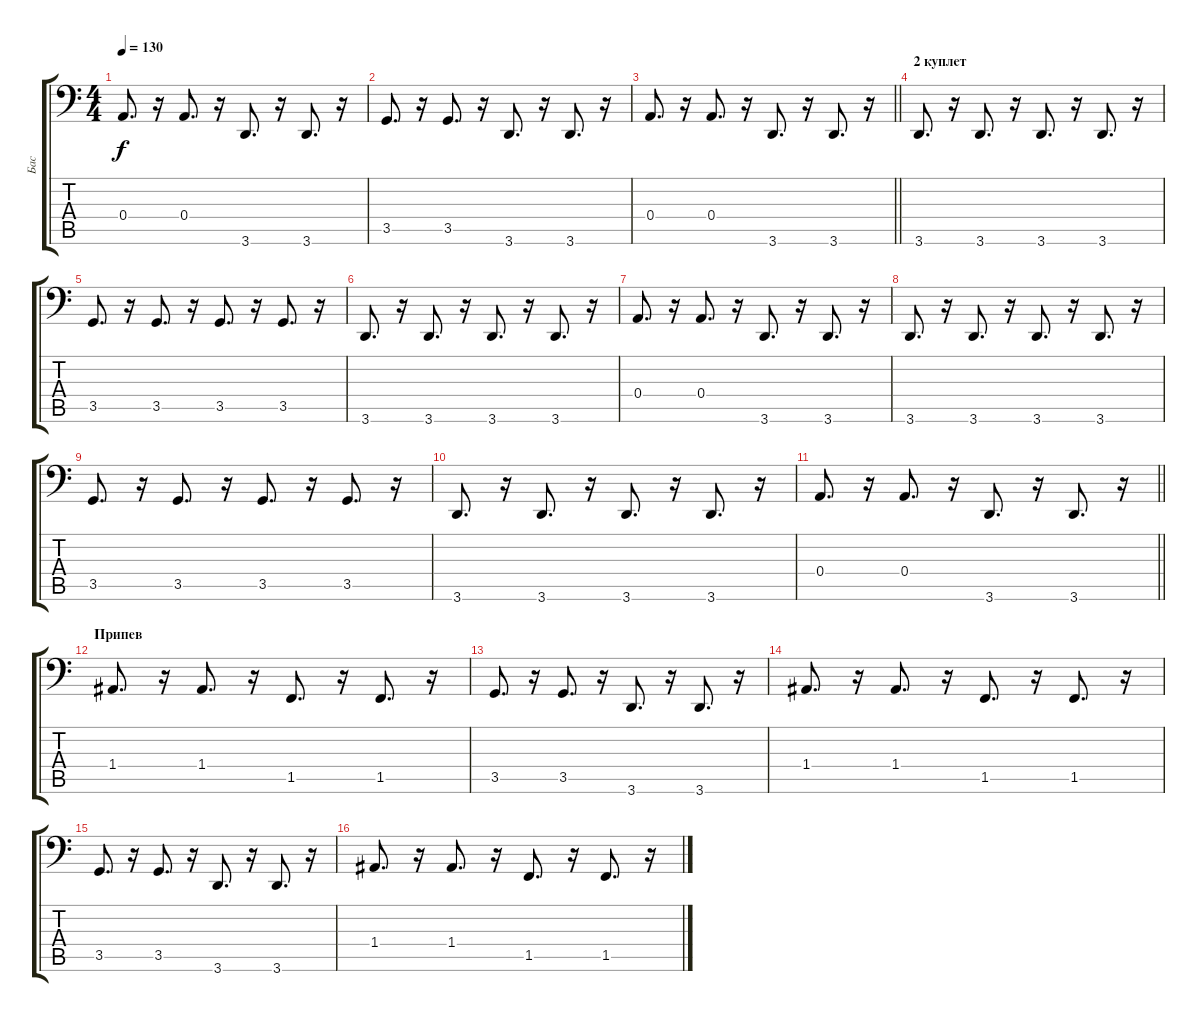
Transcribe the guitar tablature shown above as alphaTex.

\track ("Бас" "Бас") {instrument electricbassfinger}
\staff {score tabs}
\tuning (C3 G2 D2 A1 E1 B0) {hide}
\ts (4 4)
\tempo 130
\clef f4
\ks c
0.4.8{d dy f} r.16 0.4.8{d} r.16 3.6.8{d} r.16 3.6.8{d} r.16 |
3.5.8{d} r.16 3.5.8{d} r.16 3.6.8{d} r.16 3.6.8{d} r.16 |
\barLineRight lightlight
0.4.8{d} r.16 0.4.8{d} r.16 3.6.8{d} r.16 3.6.8{d} r.16 |
\section ("" "2 куплет")
3.6.8{d} r.16 3.6.8{d} r.16 3.6.8{d} r.16 3.6.8{d} r.16 |
3.5.8{d} r.16 3.5.8{d} r.16 3.5.8{d} r.16 3.5.8{d} r.16 |
3.6.8{d} r.16 3.6.8{d} r.16 3.6.8{d} r.16 3.6.8{d} r.16 |
0.4.8{d} r.16 0.4.8{d} r.16 3.6.8{d} r.16 3.6.8{d} r.16 |
3.6.8{d} r.16 3.6.8{d} r.16 3.6.8{d} r.16 3.6.8{d} r.16 |
3.5.8{d} r.16 3.5.8{d} r.16 3.5.8{d} r.16 3.5.8{d} r.16 |
3.6.8{d} r.16 3.6.8{d} r.16 3.6.8{d} r.16 3.6.8{d} r.16 |
\barLineRight lightlight
0.4.8{d} r.16 0.4.8{d} r.16 3.6.8{d} r.16 3.6.8{d} r.16 |
\section ("" "Припев")
1.4.8{d} r.16 1.4.8{d} r.16 1.5.8{d} r.16 1.5.8{d} r.16 |
3.5.8{d} r.16 3.5.8{d} r.16 3.6.8{d} r.16 3.6.8{d} r.16 |
1.4.8{d} r.16 1.4.8{d} r.16 1.5.8{d} r.16 1.5.8{d} r.16 |
3.5.8{d} r.16 3.5.8{d} r.16 3.6.8{d} r.16 3.6.8{d} r.16 |
1.4.8{d} r.16 1.4.8{d} r.16 1.5.8{d} r.16 1.5.8{d} r.16
